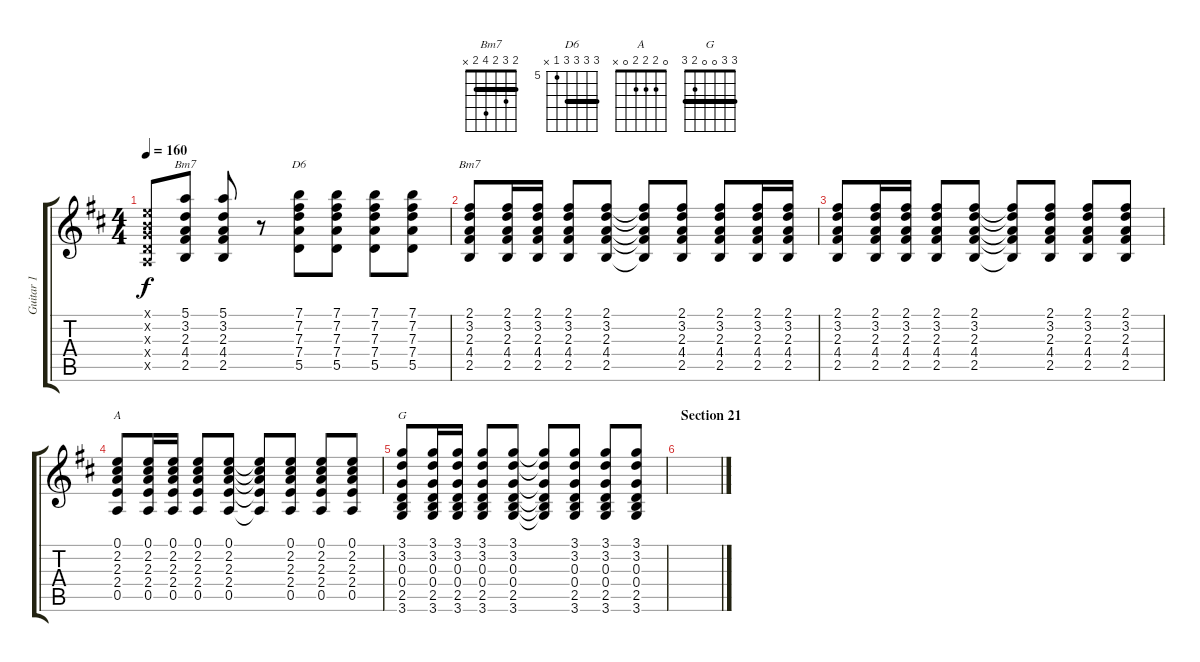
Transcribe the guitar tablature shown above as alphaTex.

\track ("Guitar 1" "Guitar 1") {instrument electricguitarclean}
\staff {score tabs}
\tuning (E4 B3 G3 D3 A2 E2) {hide}
\chord ("Bm7" 5 3 2 4 2 x) {barre 2}
\chord ("D6" 7 7 7 7 5 x) {firstfret 5 barre 7}
\chord ("Bm7" 2 3 2 4 2 x) {barre 2}
\chord ("A" 0 2 2 2 0 x)
\chord ("G" 3 3 0 0 2 3) {barre 3}
\ts (4 4)
\tempo 160
\clef g2
\ks bminor
(0.1{x} 0.2{x} 0.3{x} 0.4{x} 0.5{x}).8{dy f} (5.1 3.2 2.3 4.4 2.5).8{ch "Bm7"} (5.1 3.2 2.3 4.4 2.5).8 r.8 (7.1 7.2 7.3 7.4 5.5).8{ch "D6"} (7.1 7.2 7.3 7.4 5.5).8 (7.1 7.2 7.3 7.4 5.5).8 (7.1 7.2 7.3 7.4 5.5).8 |
(2.1 3.2 2.3 4.4 2.5).8{ch "Bm7" instrument electricguitarclean} (2.1 3.2 2.3 4.4 2.5).16 (2.1 3.2 2.3 4.4 2.5).16 (2.1 3.2 2.3 4.4 2.5).8 (2.1 3.2 2.3 4.4 2.5).8 (2.1{t} 3.2{t} 2.3{t} 4.4{t} 2.5{t}).8 (2.1 3.2 2.3 4.4 2.5).8 (2.1 3.2 2.3 4.4 2.5).8 (2.1 3.2 2.3 4.4 2.5).16 (2.1 3.2 2.3 4.4 2.5).16 |
(2.1 3.2 2.3 4.4 2.5).8 (2.1 3.2 2.3 4.4 2.5).16 (2.1 3.2 2.3 4.4 2.5).16 (2.1 3.2 2.3 4.4 2.5).8 (2.1 3.2 2.3 4.4 2.5).8 (2.1{t} 3.2{t} 2.3{t} 4.4{t} 2.5{t}).8 (2.1 3.2 2.3 4.4 2.5).8 (2.1 3.2 2.3 4.4 2.5).8 (2.1 3.2 2.3 4.4 2.5).8 |
(0.1 2.2 2.3 2.4 0.5).8{ch "A"} (0.1 2.2 2.3 2.4 0.5).16 (0.1 2.2 2.3 2.4 0.5).16 (0.1 2.2 2.3 2.4 0.5).8 (0.1 2.2 2.3 2.4 0.5).8 (0.1{t} 2.2{t} 2.3{t} 2.4{t} 0.5{t}).8 (0.1 2.2 2.3 2.4 0.5).8 (0.1 2.2 2.3 2.4 0.5).8 (0.1 2.2 2.3 2.4 0.5).8 |
(3.1 3.2 0.3 0.4 2.5 3.6).8{ch "G"} (3.1 3.2 0.3 0.4 2.5 3.6).16 (3.1 3.2 0.3 0.4 2.5 3.6).16 (3.1 3.2 0.3 0.4 2.5 3.6).8 (3.1 3.2 0.3 0.4 2.5 3.6).8 (3.1{t} 3.2{t} 0.3{t} 0.4{t} 2.5{t} 3.6{t}).8 (3.1 3.2 0.3 0.4 2.5 3.6).8 (3.1 3.2 0.3 0.4 2.5 3.6).8 (3.1 3.2 0.3 0.4 2.5 3.6).8 |
\section ("" "Section 21")
